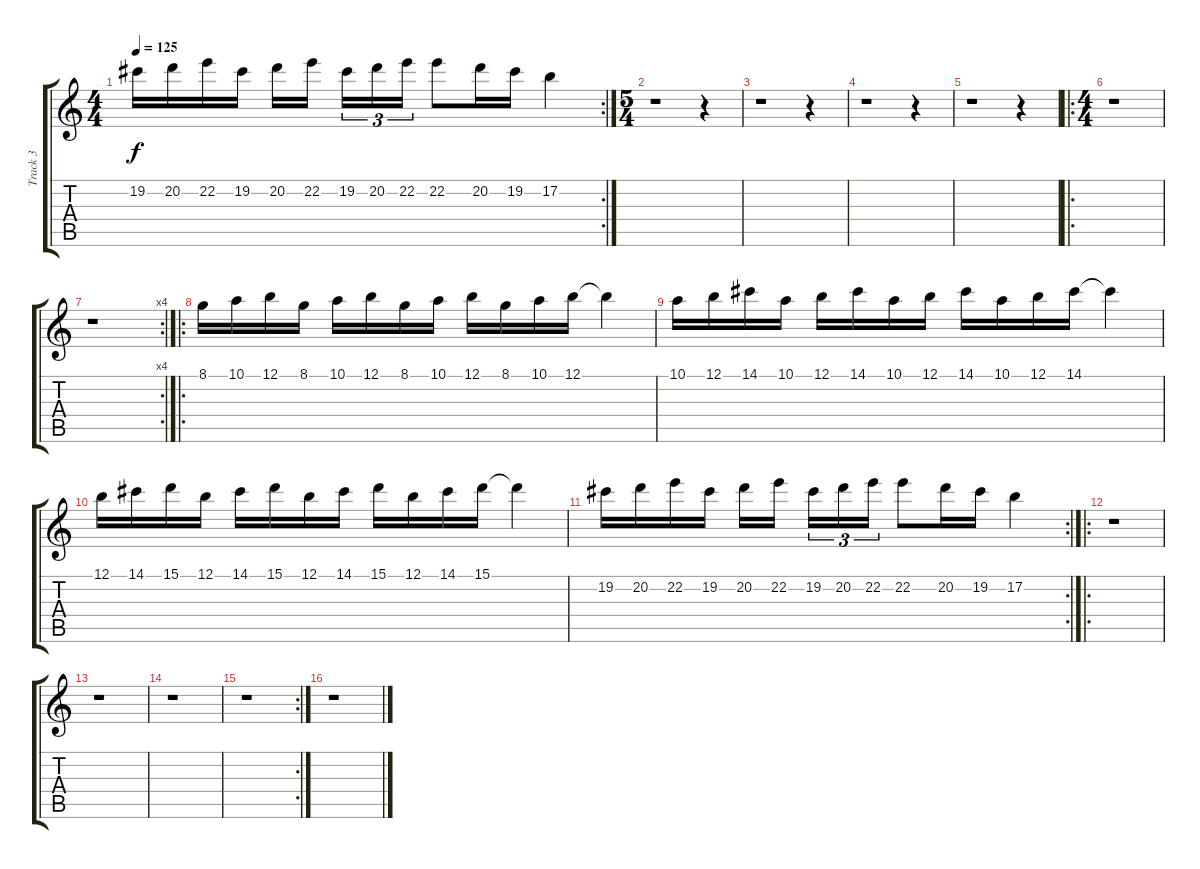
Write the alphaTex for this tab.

\track ("Track 3" "Track 3") {instrument distortionguitar}
\staff {score tabs}
\tuning (B3 Gb3 D3 A2 E2 B1) {hide}
\rc 2
\ts (4 4)
\tempo 125
\clef g2
\ks c
19.2.16{dy f} 20.2.16 22.2.16 19.2.16 20.2.16 22.2.16 19.2.16{tu (3 2)} 20.2.16{tu (3 2)} 22.2.16{tu (3 2)} 22.2.8 20.2.16 19.2.16 17.2.4 |
\ts (5 4)
r.1 r.4 |
r.1 r.4 |
r.1 r.4 |
r.1 r.4 |
\ro
\ts (4 4)
r.1 |
\rc 4
r.1 |
\ro
8.1.16 10.1.16 12.1.16 8.1.16 10.1.16 12.1.16 8.1.16 10.1.16 12.1.16 8.1.16 10.1.16 12.1.16 12.1{t}.4 |
10.1.16 12.1.16 14.1.16 10.1.16 12.1.16 14.1.16 10.1.16 12.1.16 14.1.16 10.1.16 12.1.16 14.1.16 14.1{t}.4 |
12.1.16 14.1.16 15.1.16 12.1.16 14.1.16 15.1.16 12.1.16 14.1.16 15.1.16 12.1.16 14.1.16 15.1.16 15.1{t}.4 |
\rc 2
19.2.16 20.2.16 22.2.16 19.2.16 20.2.16 22.2.16 19.2.16{tu (3 2)} 20.2.16{tu (3 2)} 22.2.16{tu (3 2)} 22.2.8 20.2.16 19.2.16 17.2.4 |
\ro
r.1 |
r.1 |
r.1 |
\rc 2
r.1 |
r.1
